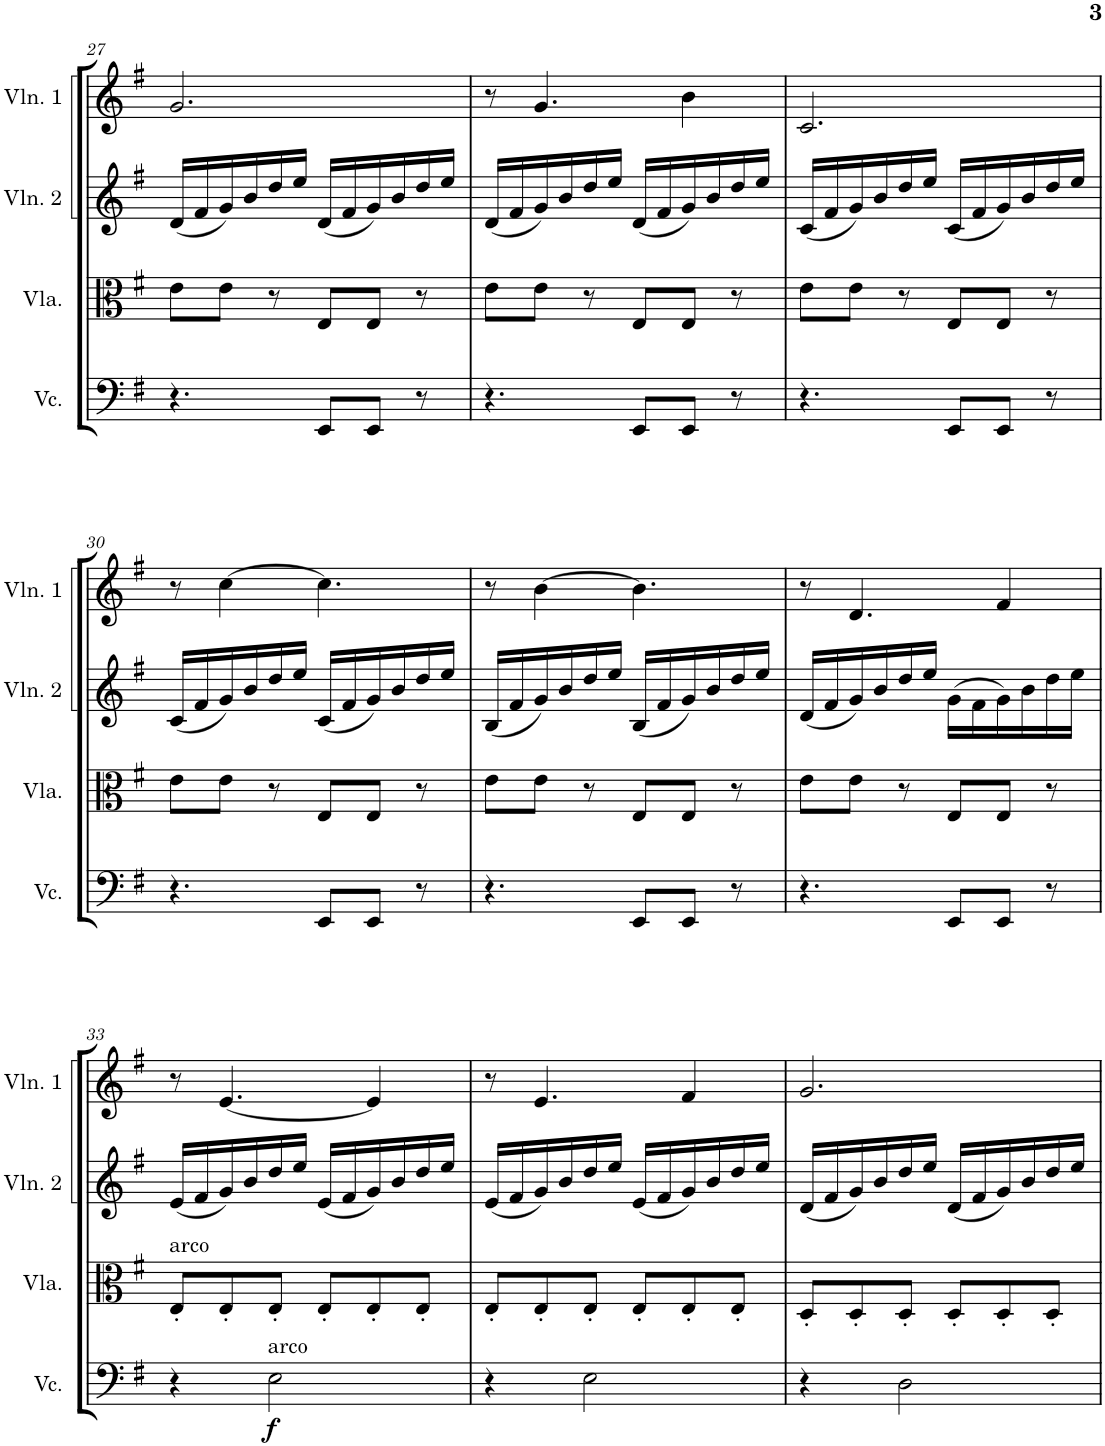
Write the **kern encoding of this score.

**kern	**dynam	**kern	**kern	**kern
*part4	*part4	*part3	*part2	*part1
*staff4	*staff4	*staff3	*staff2	*staff1
*I"Violoncello	*	*I"Viola	*I"Violin 2	*I"Violin 1
*I'Vc.	*	*I'Vla.	*I'Vln. 2	*I'Vln. 1
!!LO:PB:g=z
*clefF4	*	*clefC3	*clefG2	*clefG2
*k[f#]	*	*k[f#]	*k[f#]	*k[f#]
*M6/8	*	*M6/8	*M6/8	*M6/8
=27	=27	=27	=27	=27
4.r	.	8e\L	(16d/LL	2.g/
.	.	.	16f#/	.
.	.	8e\J	16g/)	.
.	.	.	16b/	.
.	.	8r	16dd/	.
.	.	.	16ee/JJ	.
8EE/L	.	8E/L	(16d/LL	.
.	.	.	16f#/	.
8EE/J	.	8E/J	16g/)	.
.	.	.	16b/	.
8r	.	8r	16dd/	.
.	.	.	16ee/JJ	.
=28	=28	=28	=28	=28
4.r	.	8e\L	(16d/LL	8r
.	.	.	16f#/	.
.	.	8e\J	16g/)	4.g/
.	.	.	16b/	.
.	.	8r	16dd/	.
.	.	.	16ee/JJ	.
8EE/L	.	8E/L	(16d/LL	.
.	.	.	16f#/	.
8EE/J	.	8E/J	16g/)	4b\
.	.	.	16b/	.
8r	.	8r	16dd/	.
.	.	.	16ee/JJ	.
=29	=29	=29	=29	=29
4.r	.	8e\L	(16c/LL	2.c/
.	.	.	16f#/	.
.	.	8e\J	16g/)	.
.	.	.	16b/	.
.	.	8r	16dd/	.
.	.	.	16ee/JJ	.
8EE/L	.	8E/L	(16c/LL	.
.	.	.	16f#/	.
8EE/J	.	8E/J	16g/)	.
.	.	.	16b/	.
8r	.	8r	16dd/	.
.	.	.	16ee/JJ	.
!!LO:LB:g=z
=30	=30	=30	=30	=30
4.r	.	8e\L	(16c/LL	8r
.	.	.	16f#/	.
.	.	8e\J	16g/)	[4cc\
.	.	.	16b/	.
.	.	8r	16dd/	.
.	.	.	16ee/JJ	.
8EE/L	.	8E/L	(16c/LL	4.cc\]
.	.	.	16f#/	.
8EE/J	.	8E/J	16g/)	.
.	.	.	16b/	.
8r	.	8r	16dd/	.
.	.	.	16ee/JJ	.
=31	=31	=31	=31	=31
4.r	.	8e\L	(16B/LL	8r
.	.	.	16f#/	.
.	.	8e\J	16g/)	[4b\
.	.	.	16b/	.
.	.	8r	16dd/	.
.	.	.	16ee/JJ	.
8EE/L	.	8E/L	(16B/LL	4.b\]
.	.	.	16f#/	.
8EE/J	.	8E/J	16g/)	.
.	.	.	16b/	.
8r	.	8r	16dd/	.
.	.	.	16ee/JJ	.
=32	=32	=32	=32	=32
4.r	.	8e\L	(16d/LL	8r
.	.	.	16f#/	.
.	.	8e\J	16g/)	4.d/
.	.	.	16b/	.
.	.	8r	16dd/	.
.	.	.	16ee/JJ	.
8EE/L	.	8E/L	(16g\LL	.
.	.	.	16f#\	.
8EE/J	.	8E/J	16g\)	4f#/
.	.	.	16b\	.
8r	.	8r	16dd\	.
.	.	.	16ee\JJ	.
!!LO:LB:g=z
=33	=33	=33	=33	=33
!	!	!LO:TX:a:t=arco	!	!
4r	.	8E'/L	(16e/LL	8r
.	.	.	16f#/	.
.	.	8E'/	16g/)	[4.e/
.	.	.	16b/	.
!LO:TX:a:t=arco	!	!	!	!
!	!LO:DY:b	!	!	!
2E\	f	8E'/J	16dd/	.
.	.	.	16ee/JJ	.
.	.	8E'/L	(16e/LL	.
.	.	.	16f#/	.
.	.	8E'/	16g/)	4e/]
.	.	.	16b/	.
.	.	8E'/J	16dd/	.
.	.	.	16ee/JJ	.
=34	=34	=34	=34	=34
4r	.	8E'/L	(16e/LL	8r
.	.	.	16f#/	.
.	.	8E'/	16g/)	4.e/
.	.	.	16b/	.
2E\	.	8E'/J	16dd/	.
.	.	.	16ee/JJ	.
.	.	8E'/L	(16e/LL	.
.	.	.	16f#/	.
.	.	8E'/	16g/)	4f#/
.	.	.	16b/	.
.	.	8E'/J	16dd/	.
.	.	.	16ee/JJ	.
=35	=35	=35	=35	=35
4r	.	8D'/L	(16d/LL	2.g/
.	.	.	16f#/	.
.	.	8D'/	16g/)	.
.	.	.	16b/	.
2D\	.	8D'/J	16dd/	.
.	.	.	16ee/JJ	.
.	.	8D'/L	(16d/LL	.
.	.	.	16f#/	.
.	.	8D'/	16g/)	.
.	.	.	16b/	.
.	.	8D'/J	16dd/	.
.	.	.	16ee/JJ	.
=	=	=	=	=
*-	*-	*-	*-	*-
